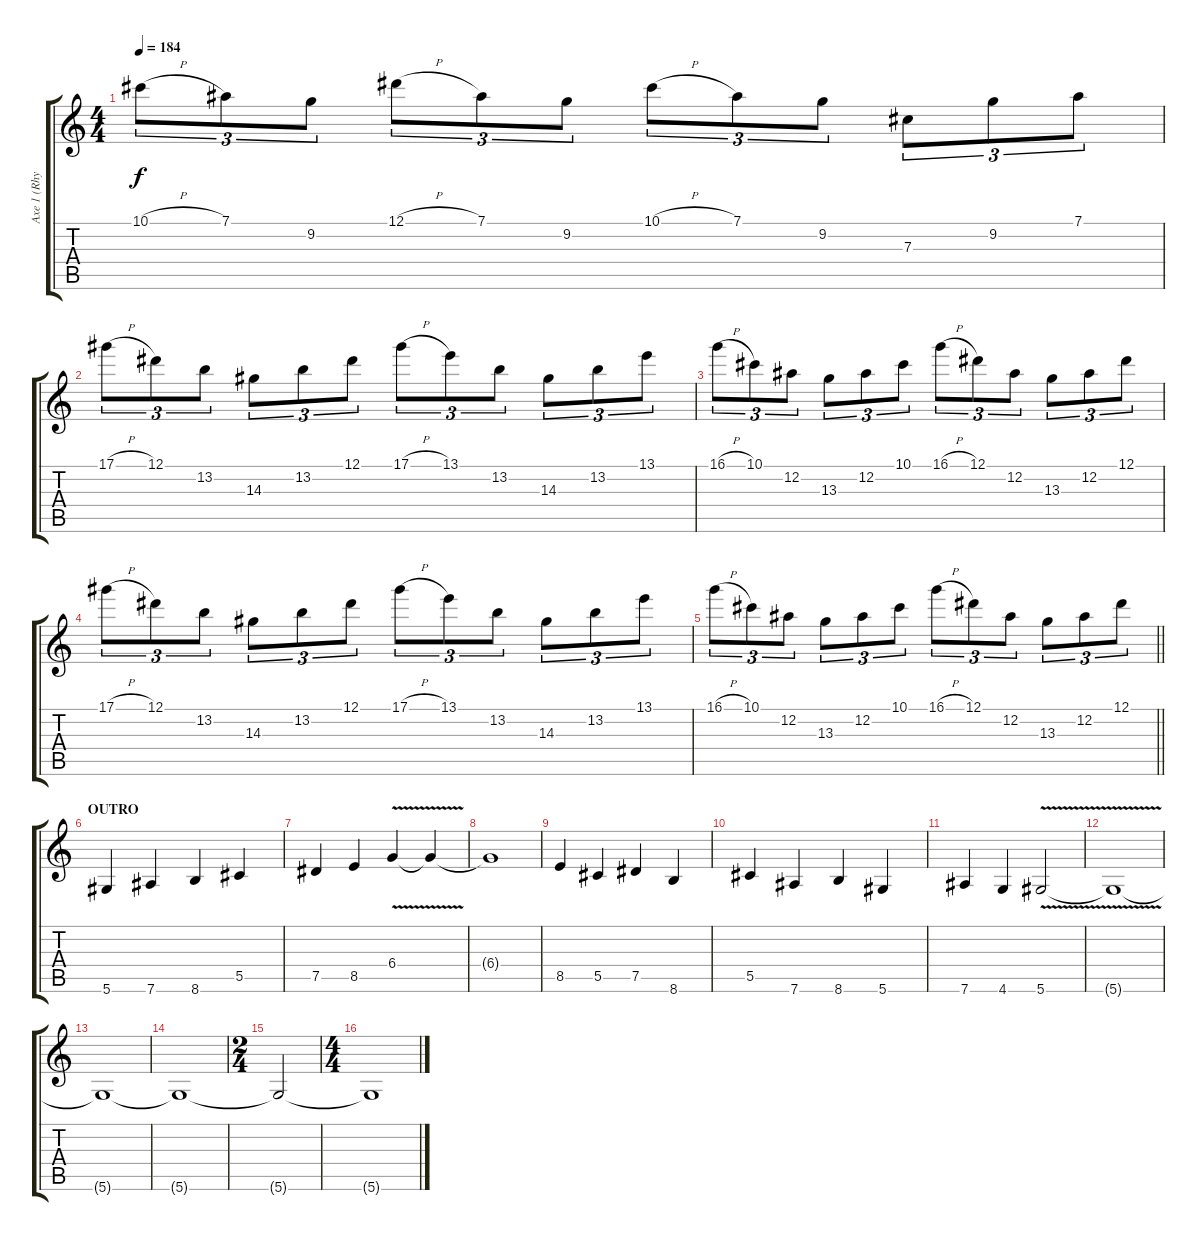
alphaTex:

\track ("Axe 1 (Rhythm+Lead)" "Axe 1 (Rhy") {instrument distortionguitar}
\staff {score tabs}
\tuning (Eb4 Bb3 Gb3 Db3 Ab2 Eb2) {hide}
\ts (4 4)
\tempo 184
\clef g2
\ks c
10.1{h}.8{tu (3 2) dy f} 7.1.8{tu (3 2)} 9.2.8{tu (3 2)} 12.1{h}.8{tu (3 2)} 7.1.8{tu (3 2)} 9.2.8{tu (3 2)} 10.1{h}.8{tu (3 2)} 7.1.8{tu (3 2)} 9.2.8{tu (3 2)} 7.3.8{tu (3 2)} 9.2.8{tu (3 2)} 7.1.8{tu (3 2)} |
17.1{h}.8{tu (3 2)} 12.1.8{tu (3 2)} 13.2.8{tu (3 2)} 14.3.8{tu (3 2)} 13.2.8{tu (3 2)} 12.1.8{tu (3 2)} 17.1{h}.8{tu (3 2)} 13.1.8{tu (3 2)} 13.2.8{tu (3 2)} 14.3.8{tu (3 2)} 13.2.8{tu (3 2)} 13.1.8{tu (3 2)} |
16.1{h}.8{tu (3 2)} 10.1.8{tu (3 2)} 12.2.8{tu (3 2)} 13.3.8{tu (3 2)} 12.2.8{tu (3 2)} 10.1.8{tu (3 2)} 16.1{h}.8{tu (3 2)} 12.1.8{tu (3 2)} 12.2.8{tu (3 2)} 13.3.8{tu (3 2)} 12.2.8{tu (3 2)} 12.1.8{tu (3 2)} |
17.1{h}.8{tu (3 2)} 12.1.8{tu (3 2)} 13.2.8{tu (3 2)} 14.3.8{tu (3 2)} 13.2.8{tu (3 2)} 12.1.8{tu (3 2)} 17.1{h}.8{tu (3 2)} 13.1.8{tu (3 2)} 13.2.8{tu (3 2)} 14.3.8{tu (3 2)} 13.2.8{tu (3 2)} 13.1.8{tu (3 2)} |
\barLineRight lightlight
16.1{h}.8{tu (3 2)} 10.1.8{tu (3 2)} 12.2.8{tu (3 2)} 13.3.8{tu (3 2)} 12.2.8{tu (3 2)} 10.1.8{tu (3 2)} 16.1{h}.8{tu (3 2)} 12.1.8{tu (3 2)} 12.2.8{tu (3 2)} 13.3.8{tu (3 2)} 12.2.8{tu (3 2)} 12.1.8{tu (3 2)} |
\section ("" "OUTRO")
5.6.4 7.6.4 8.6.4 5.5.4 |
7.5.4 8.5.4 6.4{v}.4 6.4{t}.4 |
6.4{t}.1 |
8.5.4 5.5.4 7.5.4 8.6.4 |
5.5.4 7.6.4 8.6.4 5.6.4 |
7.6.4 4.6.4 5.6{v}.2 |
5.6{t}.1 |
5.6{t}.1 |
5.6{t}.1 |
\ts (2 4)
5.6{t}.2 |
\ts (4 4)
5.6{t}.1
